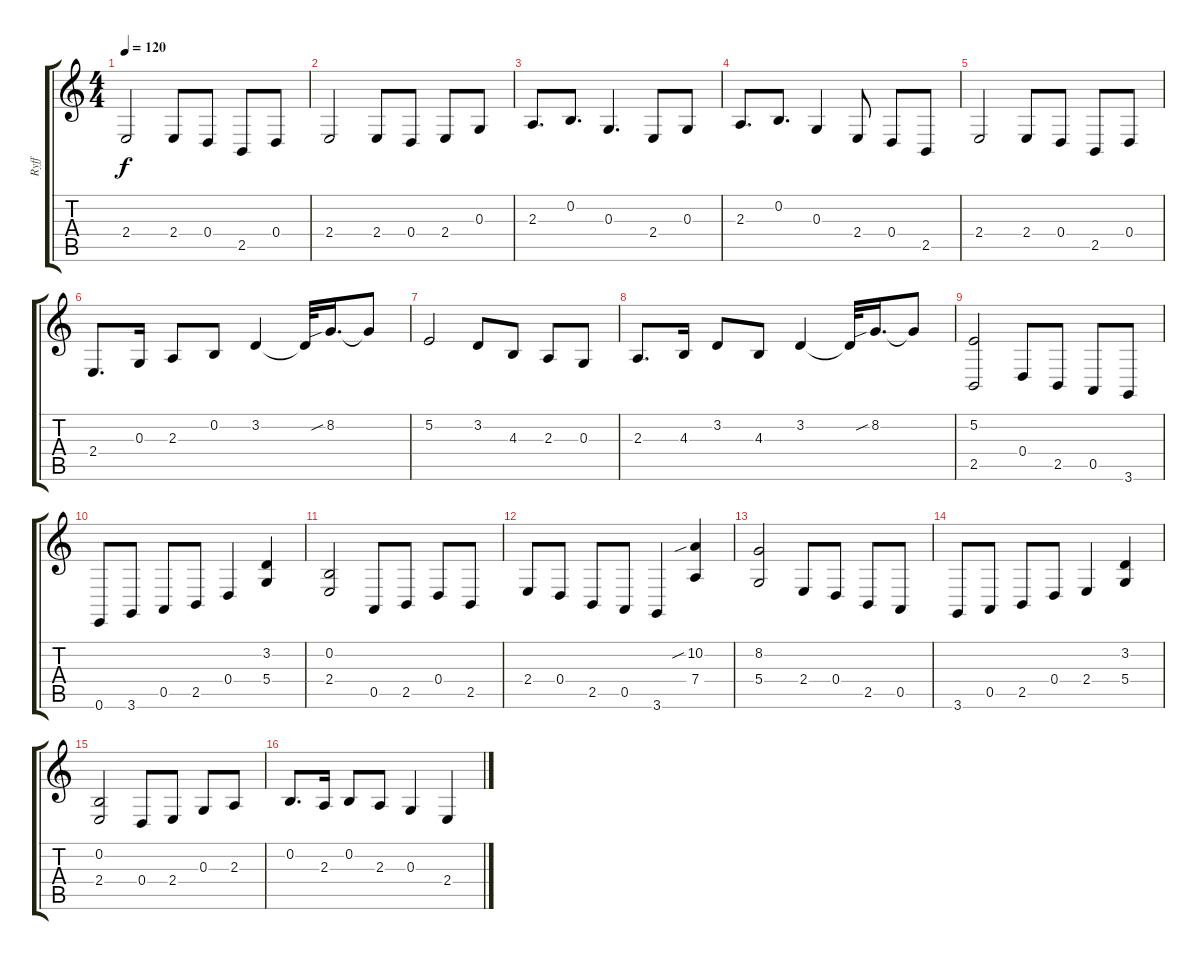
\track ("Ryff" "Ryff") {instrument fx7echoes}
\staff {score tabs}
\tuning (E4 B3 G3 D3 A2 E2) {hide}
\ts (4 4)
\tempo 120
\clef g2
\ks c
2.4.2{dy f} 2.4.8 0.4.8 2.5.8 0.4.8 |
2.4.2 2.4.8 0.4.8 2.4.8 0.3.8 |
2.3.8{d} 0.2.8{d} 0.3.4{d} 2.4.8 0.3.8 |
2.3.8{d} 0.2.8{d} 0.3.4 2.4.8 0.4.8 2.5.8 |
2.4.2 2.4.8 0.4.8 2.5.8 0.4.8 |
2.4.8{d} 0.3.16 2.3.8 0.2.8 3.2.4 3.2{t}.32 8.2{sib}.16{d} 8.2{t}.8 |
5.2.2 3.2.8 4.3.8 2.3.8 0.3.8 |
2.3.8{d} 4.3.16 3.2.8 4.3.8 3.2.4 3.2{t}.32 8.2{sib}.16{d} 8.2{t}.8 |
(5.2 2.5).2 0.4.8 2.5.8 0.5.8 3.6.8 |
0.6.8 3.6.8 0.5.8 2.5.8 0.4.4 (3.2 5.4).4 |
(0.2 2.4).2 0.5.8 2.5.8 0.4.8 2.5.8 |
2.4.8 0.4.8 2.5.8 0.5.8 3.6.4 (10.2{sib} 7.4).4 |
(8.2 5.4).2 2.4.8 0.4.8 2.5.8 0.5.8 |
3.6.8 0.5.8 2.5.8 0.4.8 2.4.4 (3.2 5.4).4 |
(0.2 2.4).2 0.4.8 2.4.8 0.3.8 2.3.8 |
0.2.8{d} 2.3.16 0.2.8 2.3.8 0.3.4 2.4.4
